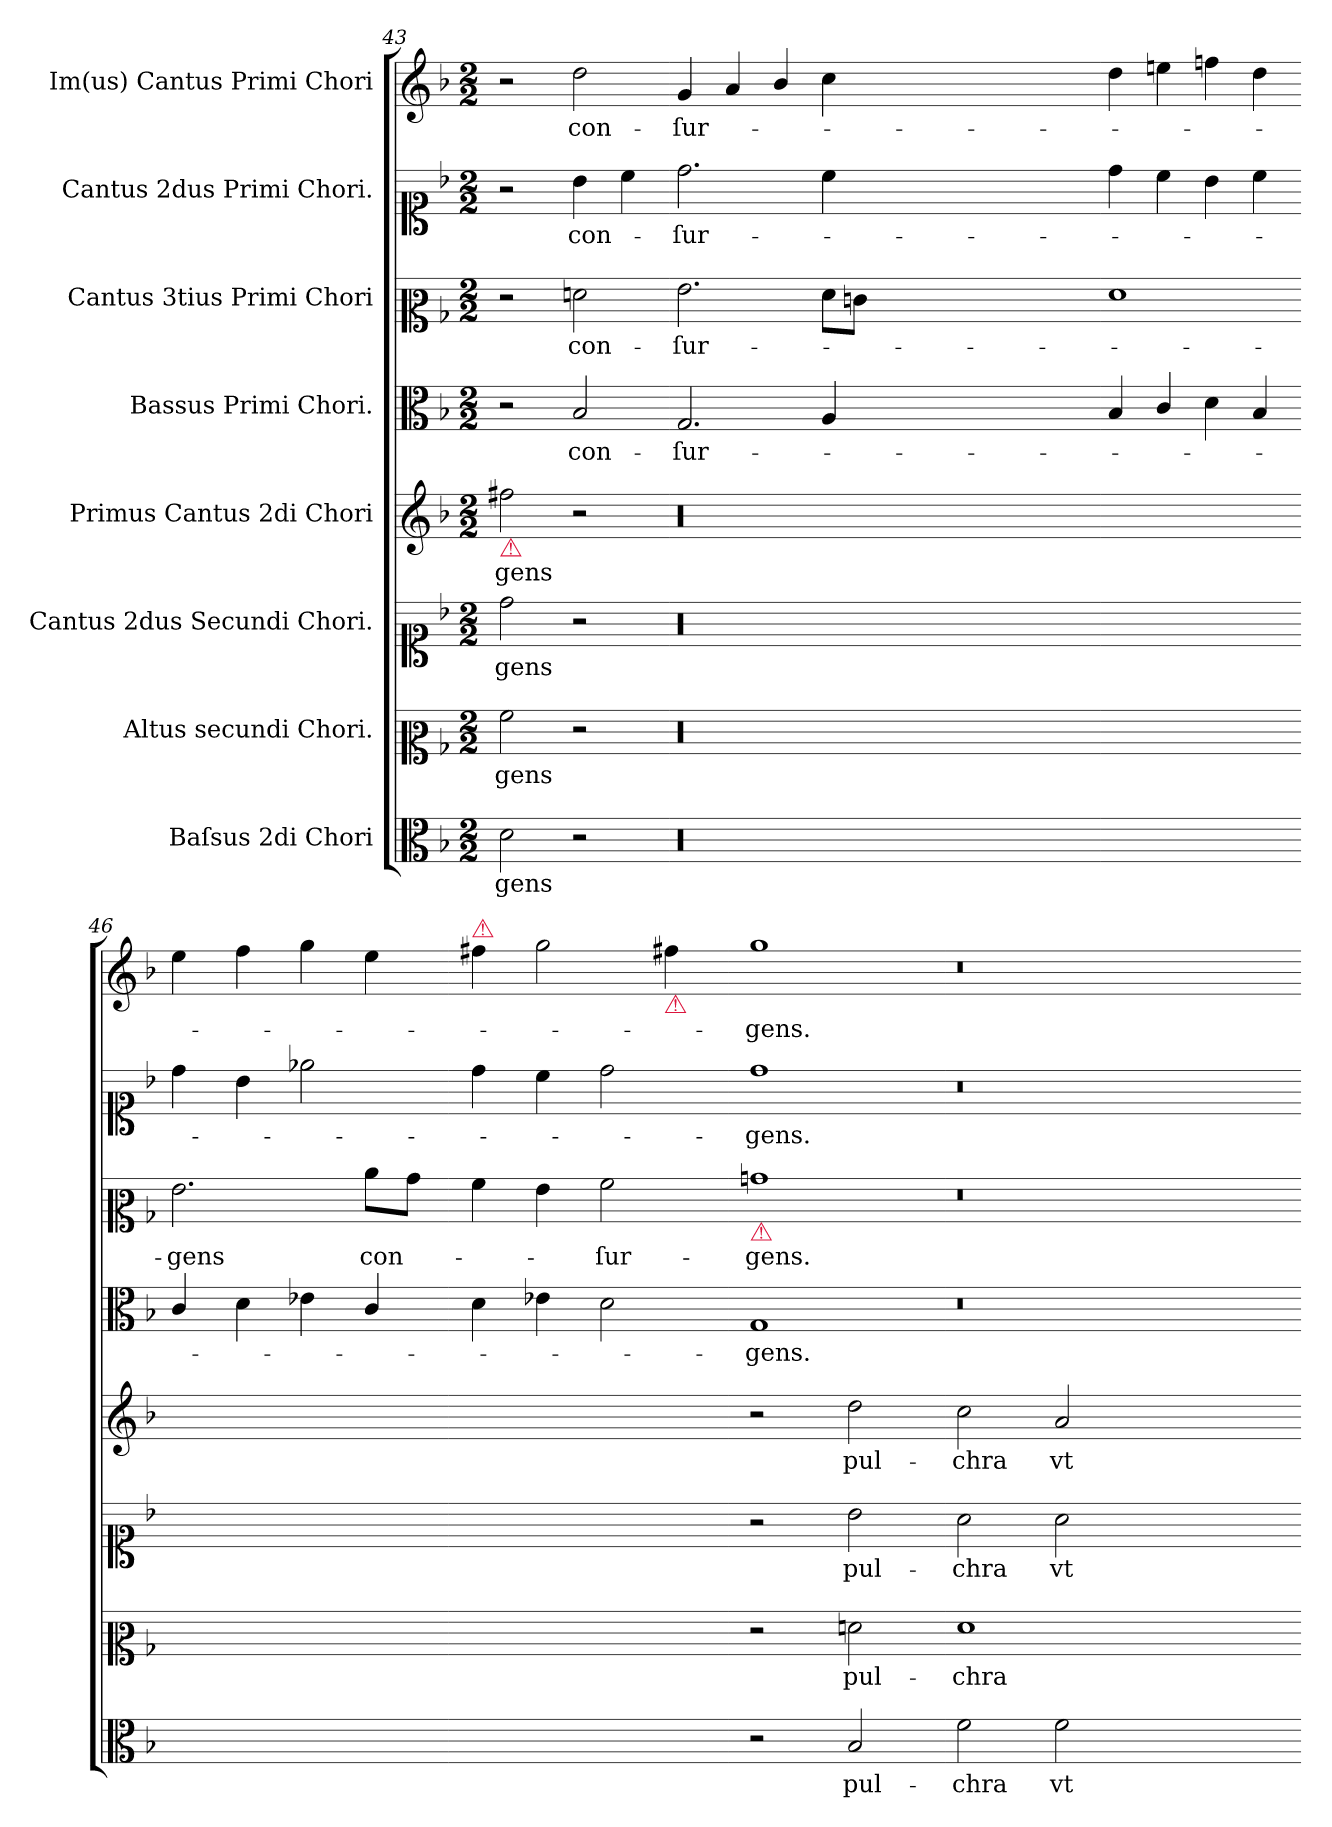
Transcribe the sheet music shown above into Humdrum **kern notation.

**kern	**text	**kern	**text	**kern	**text	**kern	**text	**kern	**text	**kern	**text	**kern	**text	**kern	**text
*part8	*part8	*part7	*part7	*part6	*part6	*part5	*part5	*part4	*part4	*part3	*part3	*part2	*part2	*part1	*part1
*staff8	*staff8	*staff7	*staff7	*staff6	*staff6	*staff5	*staff5	*staff4	*staff4	*staff3	*staff3	*staff2	*staff2	*staff1	*staff1
*I"Baſsus 2di Chori	*	*I"Altus secundi Chori.	*	*I"Cantus 2dus Secundi Chori.	*	*I"Primus Cantus 2di Chori	*	*I"Bassus Primi Chori.	*	*I"Cantus 3tius Primi Chori	*	*I"Cantus 2dus Primi Chori.	*	*I"Im(us) Cantus Primi Chori	*
*clefC3	*	*clefC2	*	*clefC1	*	*clefG2	*	*clefC3	*	*clefC2	*	*clefC1	*	*clefG2	*
*k[b-]	*	*k[b-]	*	*k[b-]	*	*k[b-]	*	*k[b-]	*	*k[b-]	*	*k[b-]	*	*k[b-]	*
*M2/2	*	*M2/2	*	*M2/2	*	*M2/2	*	*M2/2	*	*M2/2	*	*M2/2	*	*M2/2	*
=43	=43	=43	=43	=43	=43	=43	=43	=43	=43	=43	=43	=43	=43	=43	=43
!	!	!	!	!	!	!LO:TX:b:color=crimson:t=⚠	!	!	!	!	!	!	!	!	!
2d\	-gens	2a\	-gens	2dd\	-gens	2ff#X\	-gens	2r	.	2r	.	2r	.	2r	.
2r	.	2r	.	2r	.	2r	.	2B-/	con-	2fn\	con-	4b-\	con-	2dd\	con-
.	.	.	.	.	.	.	.	.	.	.	.	4cc\	.	.	.
=44-	=44-	=44-	=44-	=44-	=44-	=44-	=44-	=44-	=44-	=44-	=44-	=44-	=44-	=44-	=44-
00r	.	00r	.	00r	.	00r	.	2.G/	-ſur-	2.g\	-ſur-	2.dd\	-ſur-	4g/	-ſur-
.	.	.	.	.	.	.	.	.	.	.	.	.	.	4a/	.
.	.	.	.	.	.	.	.	.	.	.	.	.	.	4b-/	.
.	.	.	.	.	.	.	.	4A/	.	8f\L	.	4cc\	.	4cc\	.
.	.	.	.	.	.	.	.	.	.	8en\J	.	.	.	.	.
.	.	.	.	.	.	.	.	0.ryy	.	0.ryy	.	0.ryy	.	0.ryy	.
=45-	=45-	=45-	=45-	=45-	=45-	=45-	=45-	=45-	=45-	=45-	=45-	=45-	=45-	=45-	=45-
1ryy	.	1ryy	.	1ryy	.	1ryy	.	4B-/	.	1f	.	4dd\	.	4dd\	.
.	.	.	.	.	.	.	.	4c/	.	.	.	4cc\	.	4een\	.
.	.	.	.	.	.	.	.	4d\	.	.	.	4b-\	.	4ffn\	.
.	.	.	.	.	.	.	.	4B-/	.	.	.	4cc\	.	4dd\	.
=46-	=46-	=46-	=46-	=46-	=46-	=46-	=46-	=46-	=46-	=46-	=46-	=46-	=46-	=46-	=46-
1ryy	.	1ryy	.	1ryy	.	1ryy	.	4c/	.	2.g\	gens	4dd\	.	4ee\	.
.	.	.	.	.	.	.	.	4d\	.	.	.	4b-\	.	4ff\	.
.	.	.	.	.	.	.	.	4e-X\	.	.	.	2ee-X\	.	4gg\	.
.	.	.	.	.	.	.	.	4c/	.	8cc\L	con-	.	.	4ee\	.
.	.	.	.	.	.	.	.	.	.	8b-\J	.	.	.	.	.
=47-	=47-	=47-	=47-	=47-	=47-	=47-	=47-	=47-	=47-	=47-	=47-	=47-	=47-	=47-	=47-
!	!	!	!	!	!	!	!	!	!	!	!	!	!	!LO:TX:a:color=crimson:t=⚠	!
1ryy	.	1ryy	.	1ryy	.	1ryy	.	4d\	.	4a\	.	4dd\	.	4ff#X\	.
.	.	.	.	.	.	.	.	4e-X\	.	4g\	.	4cc\	.	2gg\	.
.	.	.	.	.	.	.	.	2d\	.	2a\	-ſur-	2dd\	.	.	.
!	!	!	!	!	!	!	!	!	!	!	!	!	!	!LO:TX:b:color=crimson:t=⚠	!
.	.	.	.	.	.	.	.	.	.	.	.	.	.	4ff#X\	.
=48-	=48-	=48-	=48-	=48-	=48-	=48-	=48-	=48-	=48-	=48-	=48-	=48-	=48-	=48-	=48-
!	!	!	!	!	!	!	!	!	!	!LO:TX:b:color=crimson:t=⚠	!	!	!	!	!
2r	.	2r	.	2r	.	2r	.	1G	-gens.	1bn	-gens.	1dd	-gens.	1gg	-gens.
2B-/	pul-	2fn\	pul-	2b-\	pul-	2dd\	pul-	.	.	.	.	.	.	.	.
=49-	=49-	=49-	=49-	=49-	=49-	=49-	=49-	=49-	=49-	=49-	=49-	=49-	=49-	=49-	=49-
2f\	-chra	1f	-chra	2a\	-chra	2cc\	-chra	0r	.	0r	.	0r	.	0r	.
2f\	vt	.	.	2a\	vt	2a/	vt	.	.	.	.	.	.	.	.
1ryy	.	1ryy	.	1ryy	.	1ryy	.	.	.	.	.	.	.	.	.
=-	=-	=-	=-	=-	=-	=-	=-	=-	=-	=-	=-	=-	=-	=-	=-
*-	*-	*-	*-	*-	*-	*-	*-	*-	*-	*-	*-	*-	*-	*-	*-
